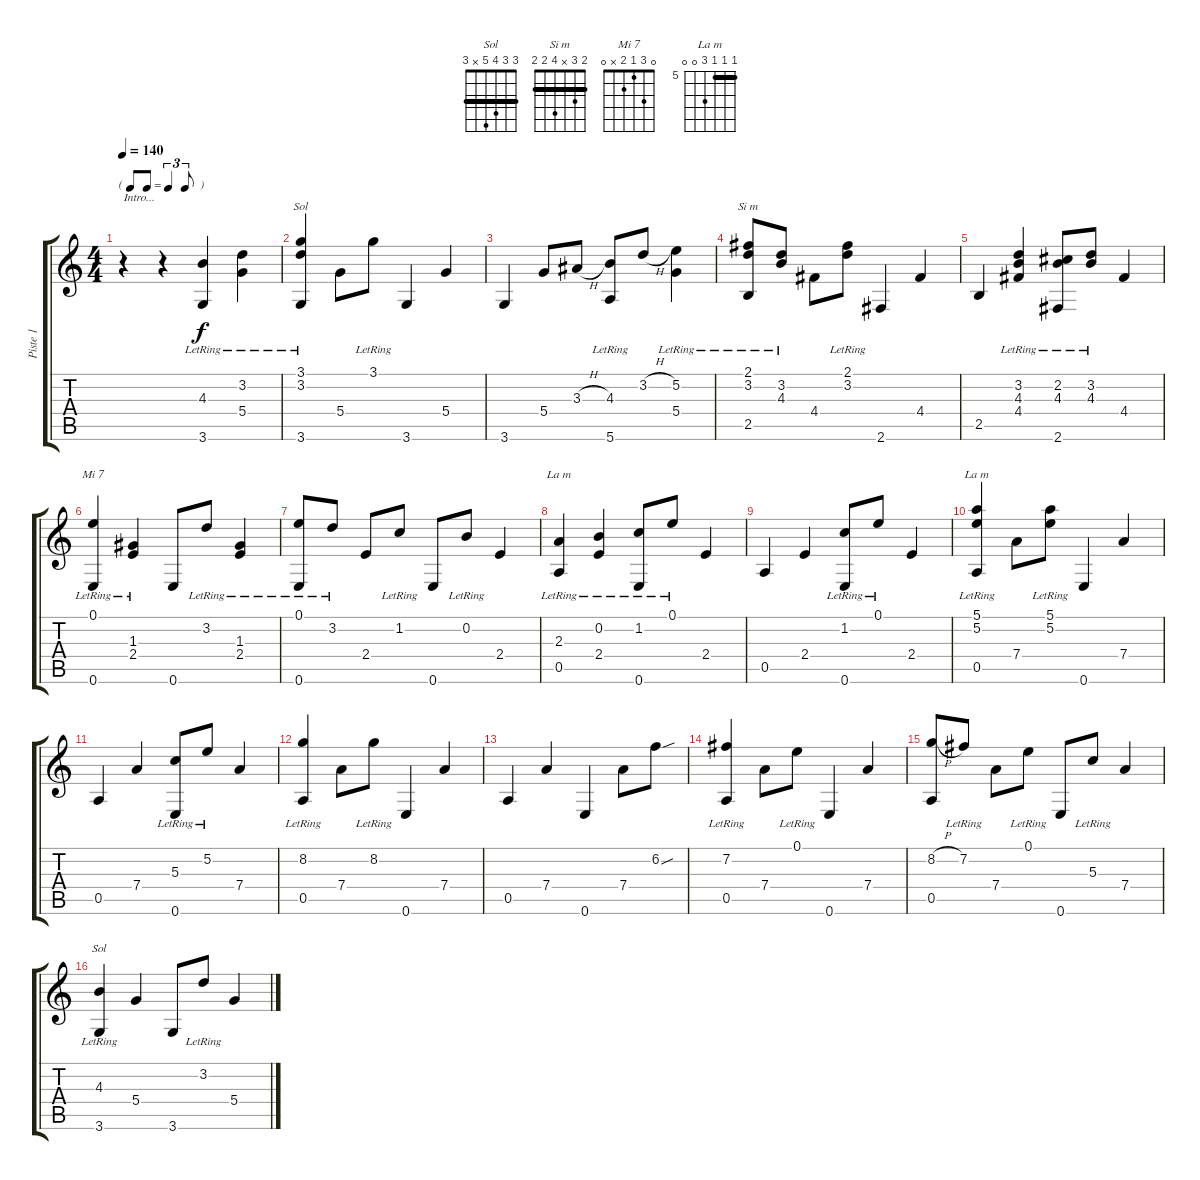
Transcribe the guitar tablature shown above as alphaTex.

\track ("Piste 1" "Piste 1") {instrument electricbassfinger}
\staff {score tabs}
\tuning (E4 B3 G3 D3 A2 E2) {hide}
\chord ("Sol" 3 3 4 5 x 3) {firstfret 3 barre 3}
\chord ("Si m" 2 3 x 4 2 2) {barre 2}
\chord ("Mi 7" 0 3 1 2 x 0)
\chord ("La m" x x 2 x 0 x)
\chord ("La m" 5 5 5 7 0 0) {firstfret 5 barre 5}
\chord ("Sol" 3 3 4 5 x 3) {barre 3}
\ts (4 4)
\tf triplet8th
\tempo 140
\clef g2
\ks c
r.4{txt "Intro..." dy f instrument electricbassfinger} r.4 (4.3{lr} 3.6).4 (3.2{lr} 5.4).4 |
(3.1{lr} 3.2{lr} 3.6).4{ch "Sol"} 5.4.8 3.1{lr}.8 3.6.4 5.4.4 |
3.6.4 5.4.8 3.3{h}.8 (4.3{lr} 5.6).8 3.2{h}.8 (5.2{lr} 5.4).4 |
(2.1{lr} 3.2{lr} 2.5).8{ch "Si m"} (3.2{lr} 4.3{lr}).8 4.4.8 (2.1{lr} 3.2{lr}).8 2.6.4 4.4.4 |
2.5.4 (3.2{lr} 4.3{lr} 4.4).4 (2.2{lr} 4.3{lr} 2.6).8 (3.2{lr} 4.3{lr}).8 4.4.4 |
(0.1{lr} 0.6).4{ch "Mi 7"} (1.3{lr} 2.4).4 0.6.8 3.2{lr}.8 (1.3{lr} 2.4).4 |
(0.1{lr} 0.6).8 3.2{lr}.8 2.4.8 1.2{lr}.8 0.6.8 0.2{lr}.8 2.4.4 |
(2.3{lr} 0.5).4{ch "La m"} (0.2{lr} 2.4).4 (1.2{lr} 0.6).8 0.1{lr}.8 2.4.4 |
0.5.4 2.4.4 (1.2{lr} 0.6).8 0.1{lr}.8 2.4.4 |
(5.1{lr} 5.2{lr} 0.5).4{ch "La m"} 7.4.8 (5.1{lr} 5.2{lr}).8 0.6.4 7.4.4 |
0.5.4 7.4.4 (5.3{lr} 0.6).8 5.2{lr}.8 7.4.4 |
(8.2{lr} 0.5).4 7.4.8 8.2{lr}.8 0.6.4 7.4.4 |
0.5.4 7.4.4 0.6.4 7.4.8 6.2{sou}.8 |
(7.2{lr} 0.5).4 7.4.8 0.1{lr}.8 0.6.4 7.4.4 |
(8.2{h} 0.5).8 7.2{lr}.8 7.4.8 0.1{lr}.8 0.6.8 5.3{lr}.8 7.4.4 |
(4.3{lr} 3.6).4{ch "Sol"} 5.4.4 3.6.8 3.2{lr}.8 5.4.4
